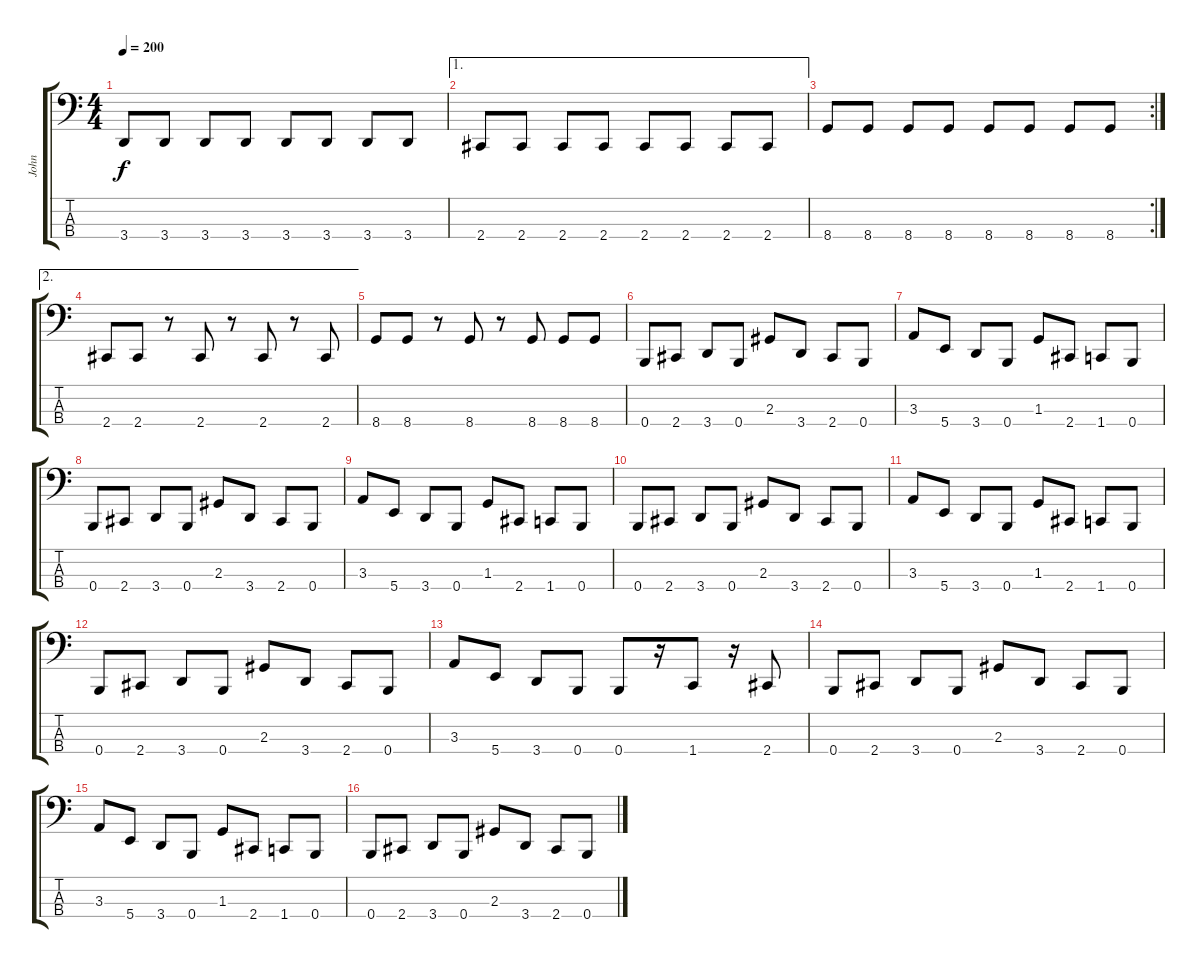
\track ("John" "John") {instrument electricbasspick}
\staff {score tabs}
\tuning (E2 B1 Gb1 B0) {hide}
\ts (4 4)
\tempo 200
\clef f4
\ks c
3.4.8{dy f} 3.4.8 3.4.8 3.4.8 3.4.8 3.4.8 3.4.8 3.4.8 |
\ae 1
2.4.8 2.4.8 2.4.8 2.4.8 2.4.8 2.4.8 2.4.8 2.4.8 |
\rc 2
8.4.8 8.4.8 8.4.8 8.4.8 8.4.8 8.4.8 8.4.8 8.4.8 |
\ae 2
2.4.8 2.4.8 r.8 2.4.8 r.8 2.4.8 r.8 2.4.8 |
8.4.8 8.4.8 r.8 8.4.8 r.8 8.4.8 8.4.8 8.4.8 |
0.4.8 2.4.8 3.4.8 0.4.8 2.3.8 3.4.8 2.4.8 0.4.8 |
3.3.8 5.4.8 3.4.8 0.4.8 1.3.8 2.4.8 1.4.8 0.4.8 |
0.4.8 2.4.8 3.4.8 0.4.8 2.3.8 3.4.8 2.4.8 0.4.8 |
3.3.8 5.4.8 3.4.8 0.4.8 1.3.8 2.4.8 1.4.8 0.4.8 |
0.4.8 2.4.8 3.4.8 0.4.8 2.3.8 3.4.8 2.4.8 0.4.8 |
3.3.8 5.4.8 3.4.8 0.4.8 1.3.8 2.4.8 1.4.8 0.4.8 |
0.4.8 2.4.8 3.4.8 0.4.8 2.3.8 3.4.8 2.4.8 0.4.8 |
3.3.8 5.4.8 3.4.8 0.4.8 0.4.8 r.16 1.4.8 r.16 2.4.8 |
0.4.8 2.4.8 3.4.8 0.4.8 2.3.8 3.4.8 2.4.8 0.4.8 |
3.3.8 5.4.8 3.4.8 0.4.8 1.3.8 2.4.8 1.4.8 0.4.8 |
0.4.8 2.4.8 3.4.8 0.4.8 2.3.8 3.4.8 2.4.8 0.4.8
